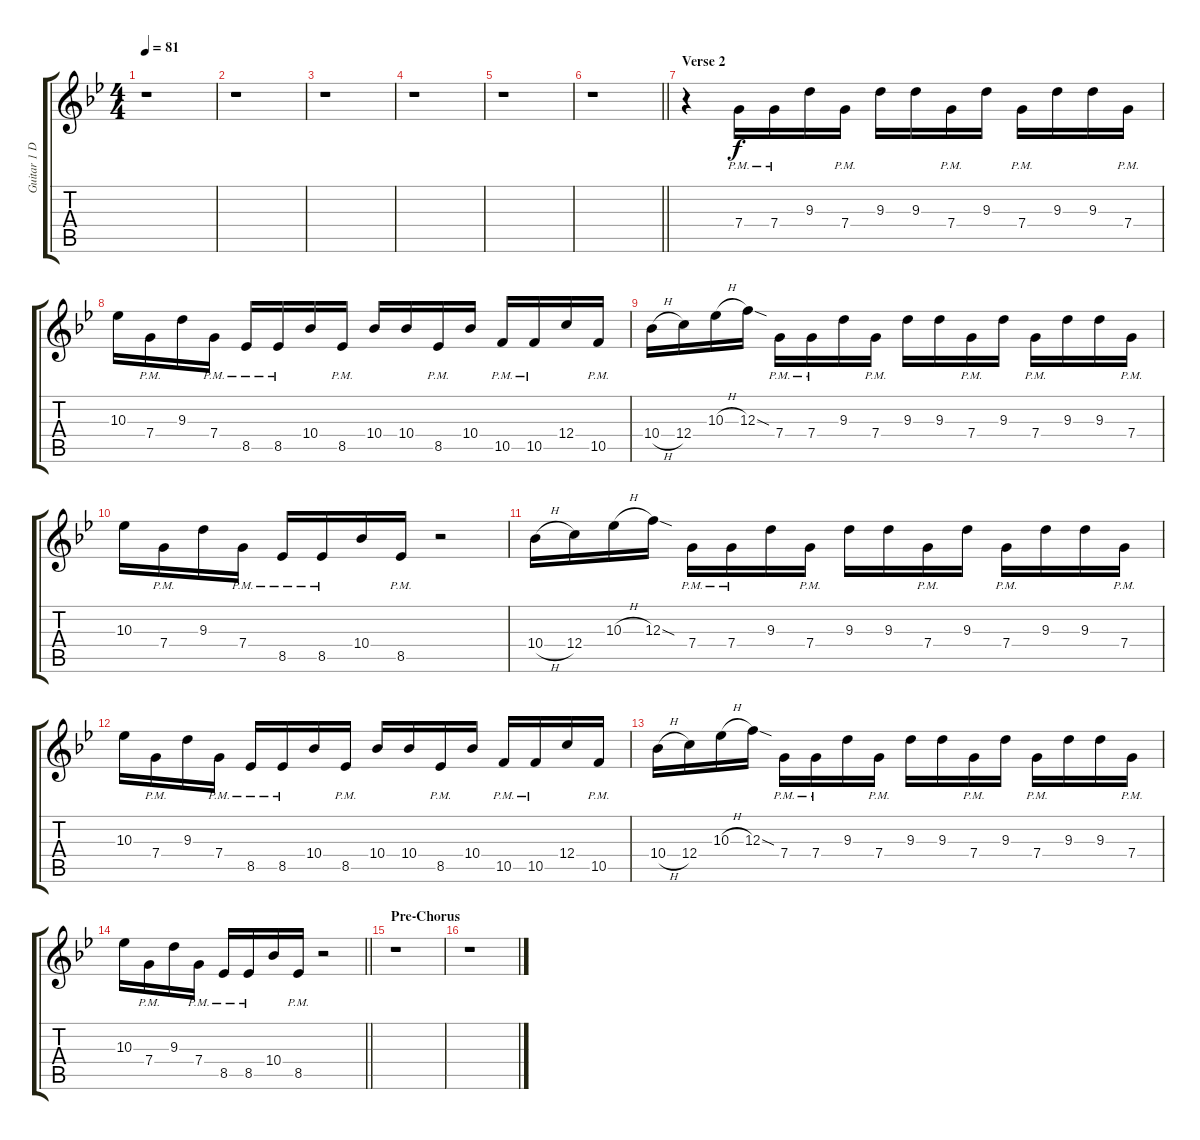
\track ("Guitar 1 Delay" "Guitar 1 D") {instrument electricguitarclean}
\staff {score tabs}
\tuning (D4 A3 F3 C3 G2 C2) {hide}
\ts (4 4)
\tempo 81
\clef g2
\ks gminor
r.1{dy f} |
r.1 |
r.1 |
r.1 |
r.1 |
\barLineRight lightlight
r.1 |
\section ("" "Verse 2")
r.4 7.4{pm}.16 7.4{pm}.16 9.3.16 7.4{pm}.16 9.3.16 9.3.16 7.4{pm}.16 9.3.16 7.4{pm}.16 9.3.16 9.3.16 7.4{pm}.16 |
10.3.16 7.4{pm}.16 9.3.16 7.4{pm}.16 8.5{pm}.16 8.5{pm}.16 10.4.16 8.5{pm}.16 10.4.16 10.4.16 8.5{pm}.16 10.4.16 10.5{pm}.16 10.5{pm}.16 12.4.16 10.5{pm}.16 |
10.4{h}.16 12.4.16 10.3{h}.16 12.3{sod}.16 7.4{pm}.16 7.4{pm}.16 9.3.16 7.4{pm}.16 9.3.16 9.3.16 7.4{pm}.16 9.3.16 7.4{pm}.16 9.3.16 9.3.16 7.4{pm}.16 |
10.3.16 7.4{pm}.16 9.3.16 7.4{pm}.16 8.5{pm}.16 8.5{pm}.16 10.4.16 8.5{pm}.16 r.2 |
10.4{h}.16 12.4.16 10.3{h}.16 12.3{sod}.16 7.4{pm}.16 7.4{pm}.16 9.3.16 7.4{pm}.16 9.3.16 9.3.16 7.4{pm}.16 9.3.16 7.4{pm}.16 9.3.16 9.3.16 7.4{pm}.16 |
10.3.16 7.4{pm}.16 9.3.16 7.4{pm}.16 8.5{pm}.16 8.5{pm}.16 10.4.16 8.5{pm}.16 10.4.16 10.4.16 8.5{pm}.16 10.4.16 10.5{pm}.16 10.5{pm}.16 12.4.16 10.5{pm}.16 |
10.4{h}.16 12.4.16 10.3{h}.16 12.3{sod}.16 7.4{pm}.16 7.4{pm}.16 9.3.16 7.4{pm}.16 9.3.16 9.3.16 7.4{pm}.16 9.3.16 7.4{pm}.16 9.3.16 9.3.16 7.4{pm}.16 |
\barLineRight lightlight
10.3.16 7.4{pm}.16 9.3.16 7.4{pm}.16 8.5{pm}.16 8.5{pm}.16 10.4.16 8.5{pm}.16 r.2 |
\section ("" "Pre-Chorus")
r.1 |
r.1
